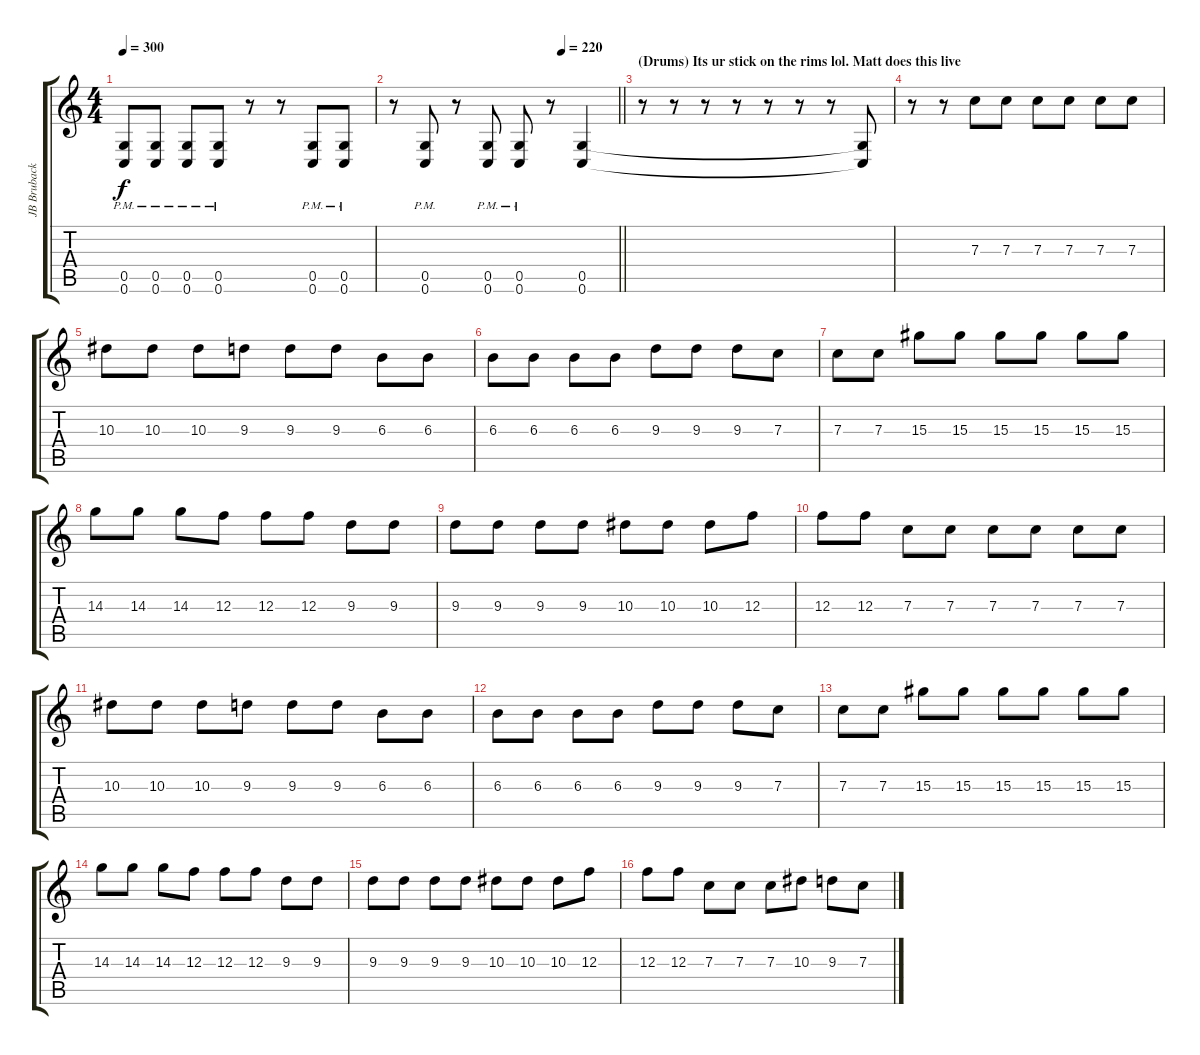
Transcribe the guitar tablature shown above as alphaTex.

\track ("JB Brubacker (Guitar 1)" "JB Bruback") {instrument distortionguitar}
\staff {score tabs}
\tuning (D4 A3 F3 C3 G2 C2) {hide}
\ts (4 4)
\tempo 300
\clef g2
\ks c
(0.5{pm} 0.6{pm}).8{dy f} (0.5{pm} 0.6{pm}).8 (0.5{pm} 0.6{pm}).8 (0.5{pm} 0.6{pm}).8 r.8 r.8 (0.5{pm} 0.6{pm}).8 (0.5{pm} 0.6{pm}).8 |
\tempo (220 0.75)
\barLineRight lightlight
r.8 (0.5{pm} 0.6{pm}).8 r.8 (0.5{pm} 0.6{pm}).8 (0.5{pm} 0.6{pm}).8 r.8 (0.5 0.6).4 |
\section ("" "(Drums) Its ur stick on the rims lol. Matt does this live")
r.8 r.8 r.8 r.8 r.8 r.8 r.8 (0.5{t} 0.6{t}).8 |
r.8 r.8 7.3.8 7.3.8 7.3.8 7.3.8 7.3.8 7.3.8 |
10.3.8 10.3.8 10.3.8 9.3.8 9.3.8 9.3.8 6.3.8 6.3.8 |
6.3.8 6.3.8 6.3.8 6.3.8 9.3.8 9.3.8 9.3.8 7.3.8 |
7.3.8 7.3.8 15.3.8 15.3.8 15.3.8 15.3.8 15.3.8 15.3.8 |
14.3.8 14.3.8 14.3.8 12.3.8 12.3.8 12.3.8 9.3.8 9.3.8 |
9.3.8 9.3.8 9.3.8 9.3.8 10.3.8 10.3.8 10.3.8 12.3.8 |
12.3.8 12.3.8 7.3.8 7.3.8 7.3.8 7.3.8 7.3.8 7.3.8 |
10.3.8 10.3.8 10.3.8 9.3.8 9.3.8 9.3.8 6.3.8 6.3.8 |
6.3.8 6.3.8 6.3.8 6.3.8 9.3.8 9.3.8 9.3.8 7.3.8 |
7.3.8 7.3.8 15.3.8 15.3.8 15.3.8 15.3.8 15.3.8 15.3.8 |
14.3.8 14.3.8 14.3.8 12.3.8 12.3.8 12.3.8 9.3.8 9.3.8 |
9.3.8 9.3.8 9.3.8 9.3.8 10.3.8 10.3.8 10.3.8 12.3.8 |
12.3.8 12.3.8 7.3.8 7.3.8 7.3.8 10.3.8 9.3.8 7.3.8
